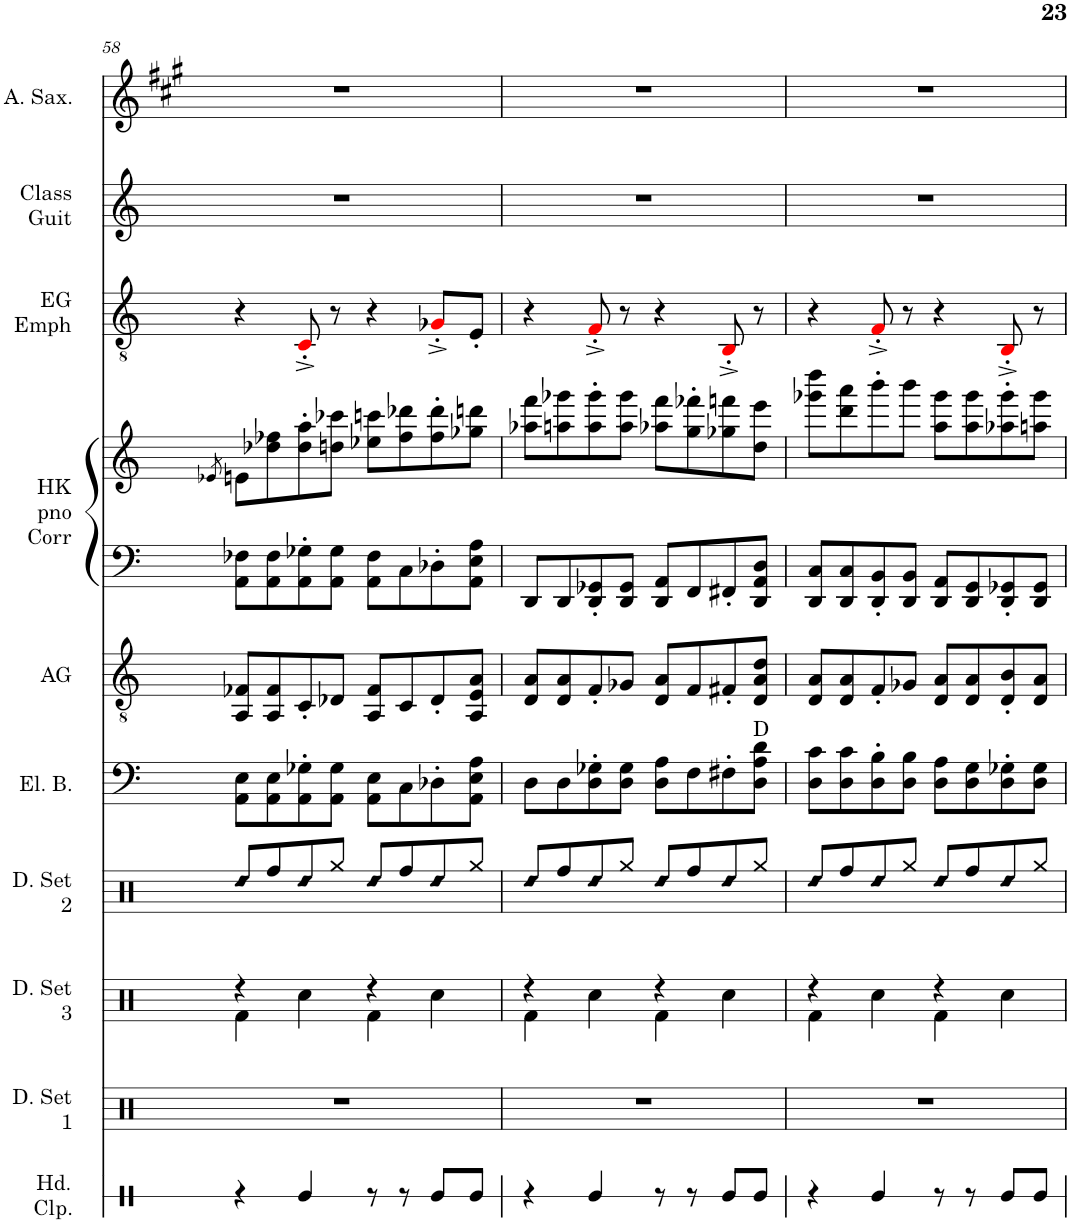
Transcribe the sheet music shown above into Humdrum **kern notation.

**kern	**kern	**kern	**kern	**kern	**kern	**kern	**kern	**kern	**kern	**kern
*part10	*part9	*part8	*part7	*part6	*part5	*part4	*part4	*part3	*part2	*part1
*staff11	*staff10	*staff9	*staff8	*staff7	*staff6	*staff5	*staff4	*staff3	*staff2	*staff1
*I"Hd.  Clp	*I"D. Set 1	*I"D. Set 3	*I"D. Set 2	*I"El. B.	*I"AG	*I"HK pno Corr	*	*I"EG Emph	*I"Class Guit	*I"A. Sax.
*I'Hd.  Clp.	*I'D. Set 1	*I'D. Set 3	*I'D. Set 2	*I'El. B.	*I'AG	*I'HK pno Corr	*	*I'EG Emph	*I'Class Guit	*I'A. Sax.
!!LO:PB:g=z
*clefX	*clefX	*clefX	*clefX	*clefF4	*clefGv2	*clefF4	*clefG2	*clefGv2	*clefG2	*clefG2
*	*	*	*	*Trd7c12	*	*	*	*	*	*Trd5c9
*k[]	*k[]	*k[]	*k[]	*k[]	*k[]	*k[]	*k[]	*k[]	*k[]	*k[f#c#g#]
*M4/4	*M4/4	*M4/4	*M4/4	*M4/4	*M4/4	*M4/4	*M4/4	*M4/4	*M4/4	*M4/4
=58	=58	=58	=58	=58	=58	=58	=58	=58	=58	=58
.	.	.	.	.	.	.	8qe-X/	.	.	.
*	*	*^	*	*	*	*	*	*	*	*
!	!	!	!	!LO:N:head=diamond	!	!	!	!	!	!	!
4r	1r	4r	4Rf\	8Rdd/L	8AA\ 8E\L	8AA/ 8F-X/L	8AA\ 8F-X\L	8en\L	4r	1r	1r
.	.	.	.	8Rff/	8AA\ 8E\	8AA/ 8F-/	8AA\ 8F-\	8dd-X\ 8ff-X\	.	.	.
!	!	!	!	!LO:N:head=diamond	!	!	!	!	!	!	!
4Re/	.	4Rcc\	4ryy	8Rdd/	8AA\' 8G-X\'	8C'/	8AA\' 8G-X\'	8dd-\' 8aa\'	8C'^i/	.	.
.	.	.	.	8Rgg/J	8AA\ 8G-\J	8D-X/J	8AA\ 8G-\J	8ddn\ 8ccc-X\J	8r	.	.
!	!	!	!	!LO:N:head=diamond	!	!	!	!	!	!	!
8r	.	4r	4Rf\	8Rdd/L	8AA\ 8E\L	8AA/ 8F-/L	8AA\ 8F-\L	8ee-X\ 8cccn\L	4r	.	.
8r	.	.	.	8Rff/	8C\	8C/	8C\	8ff-\ 8ddd-X\	.	.	.
!	!	!	!	!LO:N:head=diamond	!	!	!	!	!	!	!
8Re/L	.	4Rcc\	4ryy	8Rdd/	8D-X'\	8D-'/	8D-X'\	8ff-\' 8ddd-\'	8G-X'^i/L	.	.
8Re/J	.	.	.	8Rgg/J	8AA\ 8E\ 8A\J	8AA/ 8E/ 8A/J	8AA\ 8E\ 8A\J	8gg-X\ 8dddn\J	8E'/J	.	.
=59	=59	=59	=59	=59	=59	=59	=59	=59	=59	=59	=59
!	!	!	!	!LO:N:head=diamond	!	!	!	!	!	!	!
4r	1r	4r	4Rf\	8Rdd/L	8D\L	8D/ 8A/L	8DD/L	8aa-X\ 8fff\L	4r	1r	1r
.	.	.	.	8Rff/	8D\	8D/ 8A/	8DD/	8aan\ 8ggg-X\	.	.	.
!	!	!	!	!LO:N:head=diamond	!	!	!	!	!	!	!
4Re/	.	4Rcc\	4ryy	8Rdd/	8D\' 8G-X\'	8F'/	8DD/' 8GG-X/'	8aa\' 8ggg-\'	8F'^i/	.	.
.	.	.	.	8Rgg/J	8D\ 8G-\J	8G-X/J	8DD/ 8GG-/J	8aa\ 8ggg-\J	8r	.	.
!	!	!	!	!LO:N:head=diamond	!	!	!	!	!	!	!
8r	.	4r	4Rf\	8Rdd/L	8D\ 8A\L	8D/ 8A/L	8DD/ 8AA/L	8aa-X\ 8fff\L	4r	.	.
8r	.	.	.	8Rff/	8F\	8F/	8FF/	8gg\' 8fff-X\'	.	.	.
!	!	!	!	!LO:N:head=diamond	!	!	!	!	!	!	!
8Re/L	.	4Rcc\	4ryy	8Rdd/	8F#X'\	8F#X'/	8FF#X'/	8gg-X\ 8fffn\	8BB'^i/	.	.
!	!	!	!	!	!LO:TX:a:t=D	!	!	!	!	!	!
8Re/J	.	.	.	8Rgg/J	8D\ 8A\ 8d\J	8D/ 8A/ 8d/J	8DD/ 8AA/ 8D/J	8dd\ 8eee\J	8r	.	.
=60	=60	=60	=60	=60	=60	=60	=60	=60	=60	=60	=60
!	!	!	!	!LO:N:head=diamond	!	!	!	!	!	!	!
4r	1r	4r	4Rf\	8Rdd/L	8D\ 8c\L	8D/ 8A/L	8DD/ 8C/L	8ggg-X\ 8dddd\L	4r	1r	1r
.	.	.	.	8Rff/	8D\ 8c\	8D/ 8A/	8DD/ 8C/	8ddd\ 8aaa\	.	.	.
!	!	!	!	!LO:N:head=diamond	!	!	!	!	!	!	!
4Re/	.	4Rcc\	4ryy	8Rdd/	8D\' 8B\'	8F'/	8DD/' 8BB/'	8bbb'\	8F'^i/	.	.
.	.	.	.	8Rgg/J	8D\ 8B\J	8G-X/J	8DD/ 8BB/J	8bbb\J	8r	.	.
!	!	!	!	!LO:N:head=diamond	!	!	!	!	!	!	!
8r	.	4r	4Rf\	8Rdd/L	8D\ 8A\L	8D/ 8A/L	8DD/ 8AA/L	8aa\ 8ggg-\L	4r	.	.
8r	.	.	.	8Rff/	8D\ 8G\	8D/ 8A/	8DD/ 8GG/	8aa\ 8ggg-\	.	.	.
!	!	!	!	!LO:N:head=diamond	!	!	!	!	!	!	!
8Re/L	.	4Rcc\	4ryy	8Rdd/	8D\' 8G-X\'	8D/' 8B/'	8DD/' 8GG-X/'	8aa-X\' 8ggg-\'	8BB'^i/	.	.
8Re/J	.	.	.	8Rgg/J	8D\ 8G-\J	8D/ 8A/J	8DD/ 8GG-/J	8aan\ 8ggg-\J	8r	.	.
*	*	*v	*v	*	*	*	*	*	*	*	*
=	=	=	=	=	=	=	=	=	=	=
*-	*-	*-	*-	*-	*-	*-	*-	*-	*-	*-
